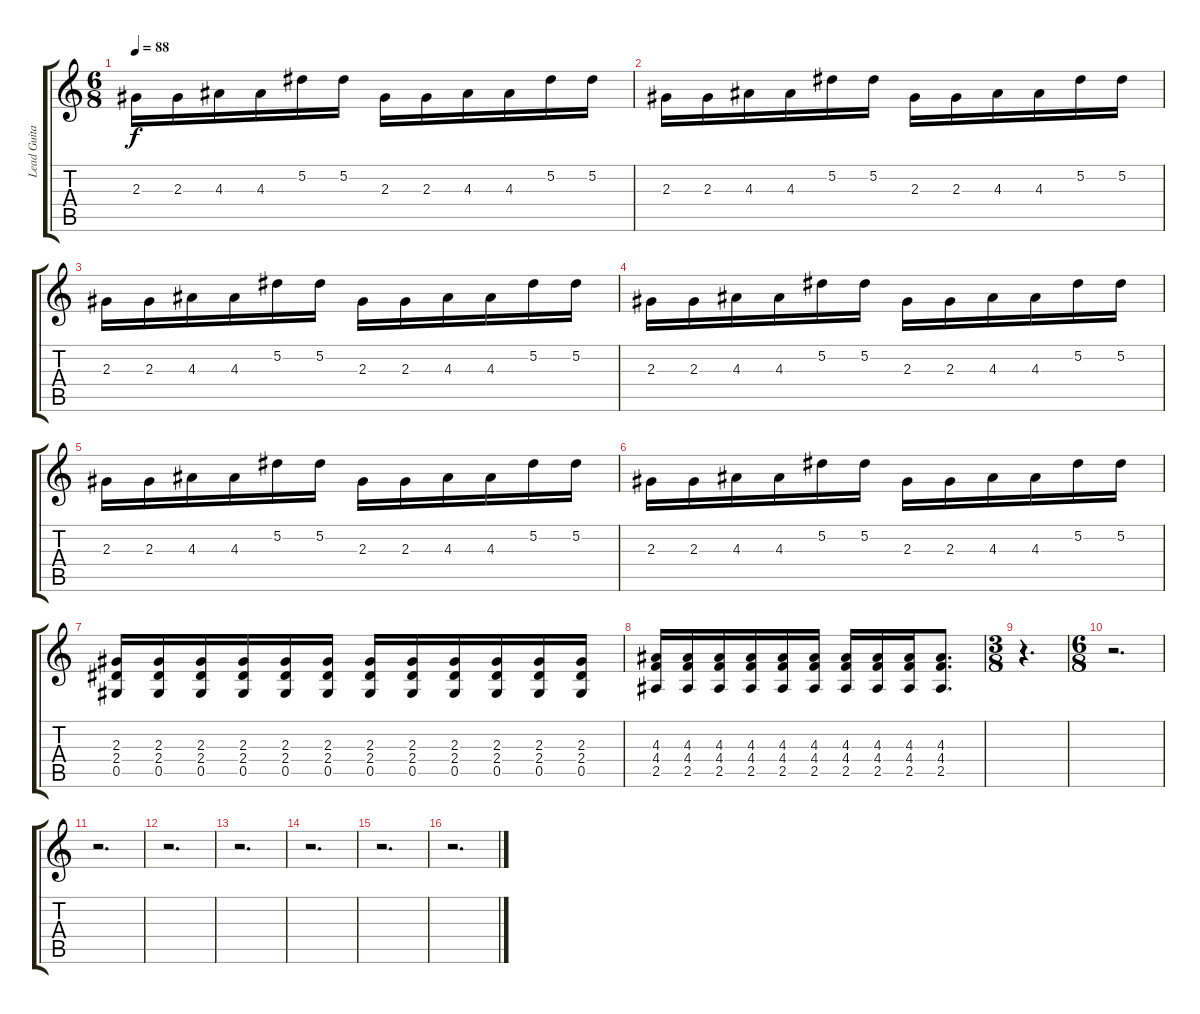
\track ("Lead Guitar" "Lead Guita") {instrument overdrivenguitar}
\staff {score tabs}
\tuning (Eb4 Bb3 Gb3 Db3 Ab2 Eb2) {hide}
\ts (6 8)
\tempo 88
\clef g2
\ks c
2.3.16{dy f} 2.3.16 4.3.16 4.3.16 5.2.16 5.2.16 2.3.16 2.3.16 4.3.16 4.3.16 5.2.16 5.2.16 |
2.3.16 2.3.16 4.3.16 4.3.16 5.2.16 5.2.16 2.3.16 2.3.16 4.3.16 4.3.16 5.2.16 5.2.16 |
2.3.16 2.3.16 4.3.16 4.3.16 5.2.16 5.2.16 2.3.16 2.3.16 4.3.16 4.3.16 5.2.16 5.2.16 |
2.3.16 2.3.16 4.3.16 4.3.16 5.2.16 5.2.16 2.3.16 2.3.16 4.3.16 4.3.16 5.2.16 5.2.16 |
2.3.16 2.3.16 4.3.16 4.3.16 5.2.16 5.2.16 2.3.16 2.3.16 4.3.16 4.3.16 5.2.16 5.2.16 |
2.3.16 2.3.16 4.3.16 4.3.16 5.2.16 5.2.16 2.3.16 2.3.16 4.3.16 4.3.16 5.2.16 5.2.16 |
(2.3 2.4 0.5).16 (2.3 2.4 0.5).16 (2.3 2.4 0.5).16 (2.3 2.4 0.5).16 (2.3 2.4 0.5).16 (2.3 2.4 0.5).16 (2.3 2.4 0.5).16 (2.3 2.4 0.5).16 (2.3 2.4 0.5).16 (2.3 2.4 0.5).16 (2.3 2.4 0.5).16 (2.3 2.4 0.5).16 |
(4.3 4.4 2.5).16 (4.3 4.4 2.5).16 (4.3 4.4 2.5).16 (4.3 4.4 2.5).16 (4.3 4.4 2.5).16 (4.3 4.4 2.5).16 (4.3 4.4 2.5).16 (4.3 4.4 2.5).16 (4.3 4.4 2.5).16 (4.3 4.4 2.5).8{d} |
\ts (3 8)
r.4{d} |
\ts (6 8)
r.2{d} |
r.2{d} |
r.2{d} |
r.2{d} |
r.2{d} |
r.2{d} |
r.2{d}
